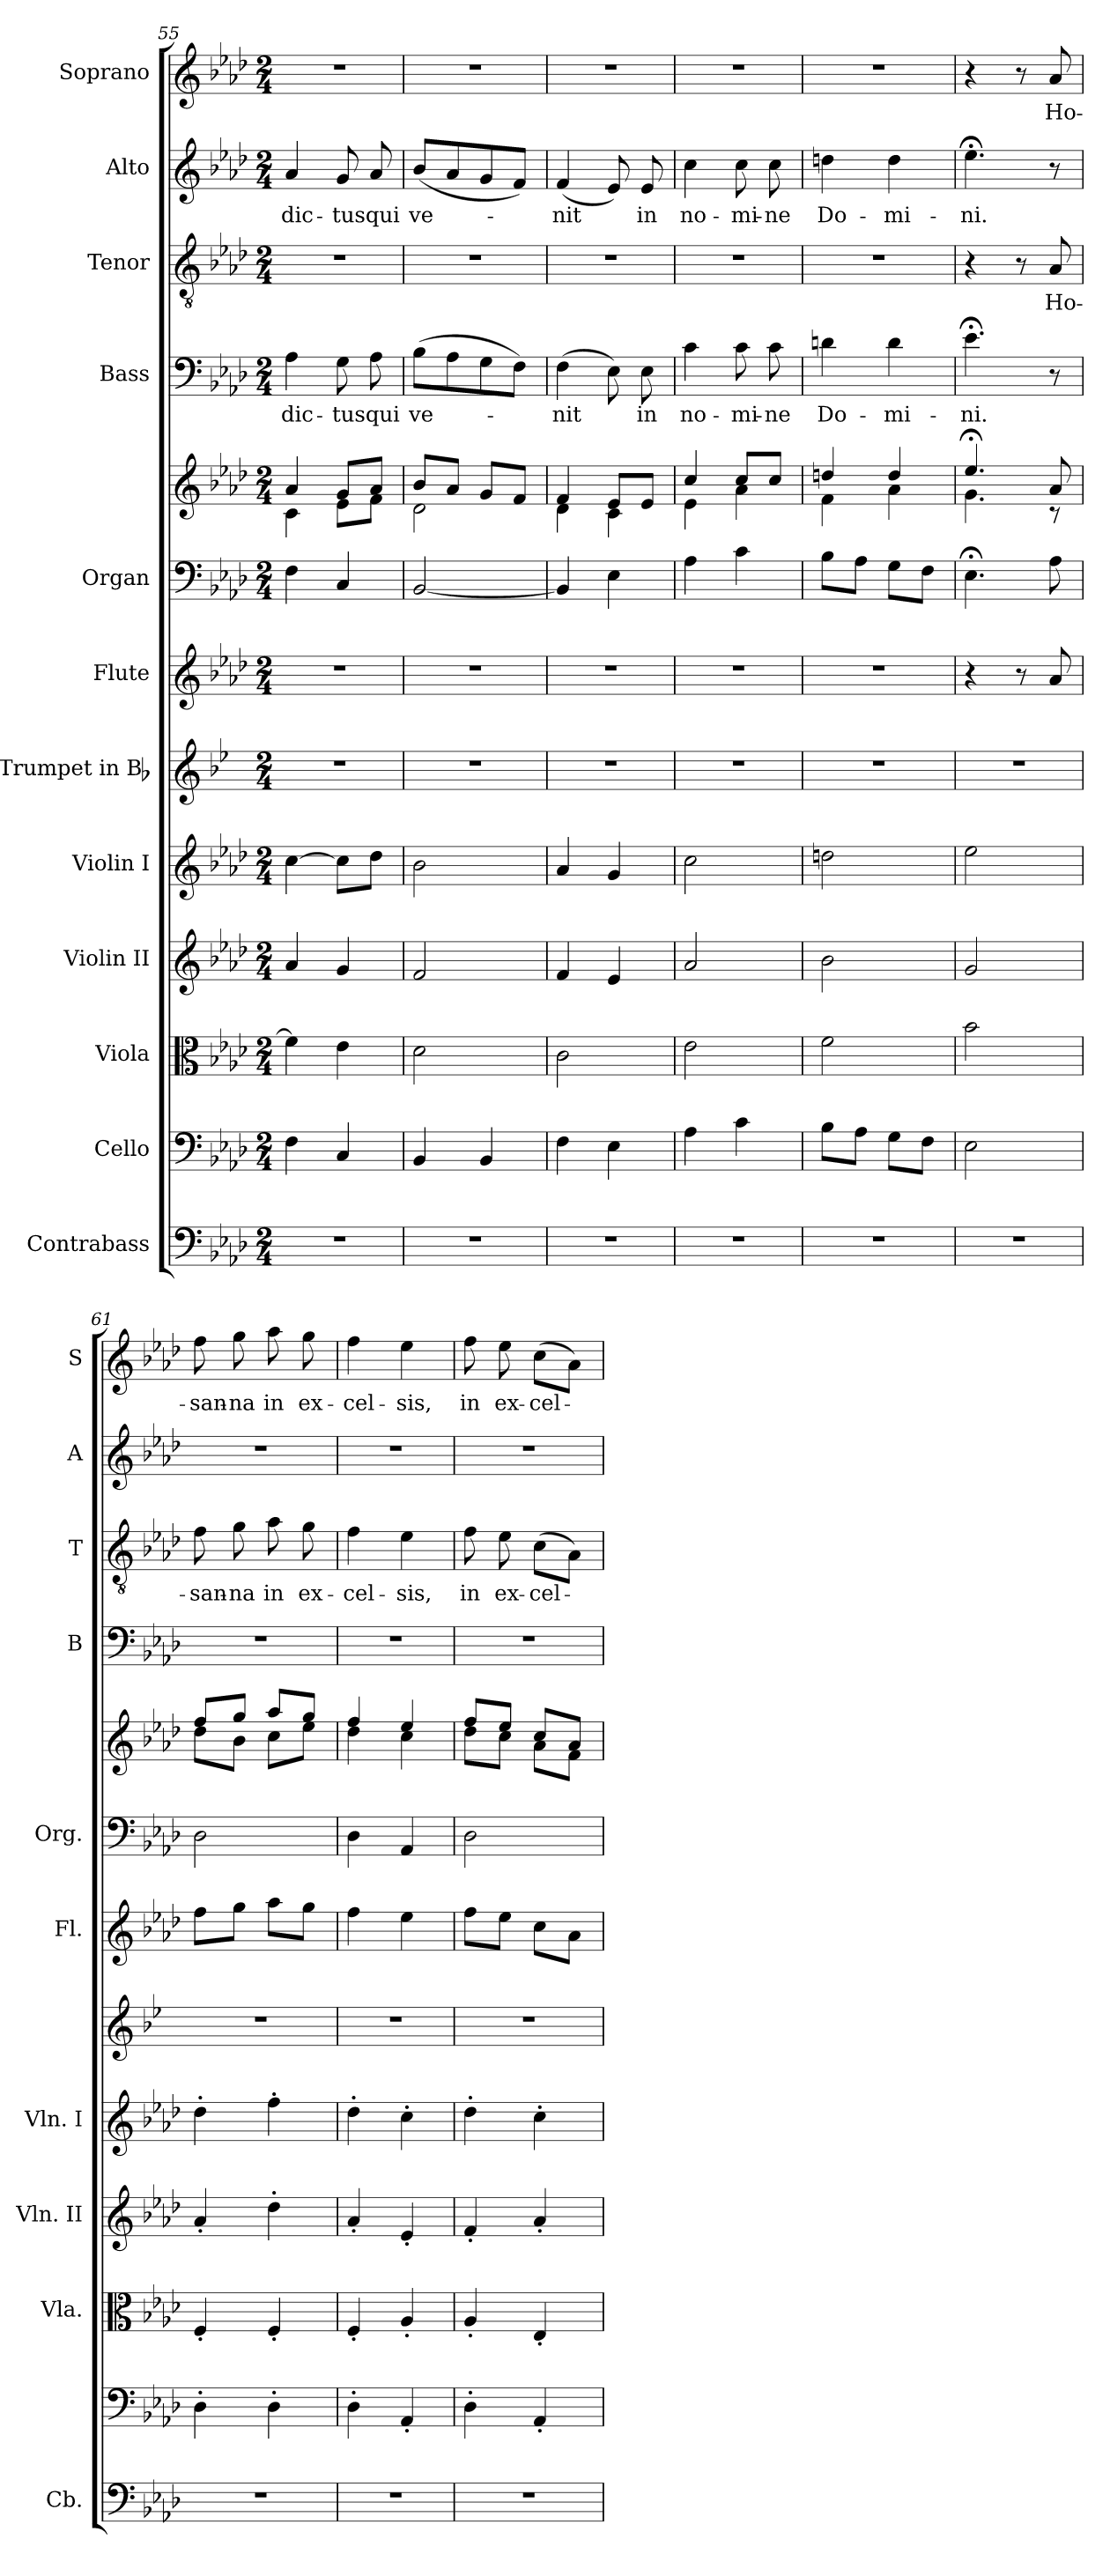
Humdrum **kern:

**kern	**kern	**kern	**kern	**kern	**kern	**kern	**kern	**kern	**kern	**text	**kern	**text	**kern	**text	**kern	**text
*part12	*part11	*part10	*part9	*part8	*part7	*part6	*part5	*part5	*part4	*part4	*part3	*part3	*part2	*part2	*part1	*part1
*staff13	*staff12	*staff11	*staff10	*staff9	*staff8	*staff7	*staff6	*staff5	*staff4	*staff4	*staff3	*staff3	*staff2	*staff2	*staff1	*staff1
*I"Contrabass	*I"Cello	*I"Viola	*I"Violin II	*I"Violin I	*I"Trumpet in Bb	*I"Flute	*I"Organ	*	*I"Bass	*	*I"Tenor	*	*I"Alto	*	*I"Soprano	*
*I'Cb.	*	*I'Vla.	*I'Vln. II	*I'Vln. I	*	*I'Fl.	*I'Org.	*	*I'B	*	*I'T	*	*I'A	*	*I'S	*
*clefF4	*clefF4	*clefC3	*clefG2	*clefG2	*clefG2	*clefG2	*clefF4	*clefG2	*clefF4	*	*clefGv2	*	*clefG2	*	*clefG2	*
*ITrd7c12	*	*	*	*	*ITrd1c2	*	*	*	*	*	*	*	*	*	*	*
*k[b-e-a-d-]	*k[b-e-a-d-]	*k[b-e-a-d-]	*k[b-e-a-d-]	*k[b-e-a-d-]	*k[b-e-a-d-]	*k[b-e-a-d-]	*k[b-e-a-d-]	*k[b-e-a-d-]	*k[b-e-a-d-]	*	*k[b-e-a-d-]	*	*k[b-e-a-d-]	*	*k[b-e-a-d-]	*
*A-:	*A-:	*A-:	*A-:	*A-:	*A-:	*A-:	*A-:	*A-:	*A-:	*	*A-:	*	*A-:	*	*A-:	*
*M2/4	*M2/4	*M2/4	*M2/4	*M2/4	*M2/4	*M2/4	*M2/4	*M2/4	*M2/4	*	*M2/4	*	*M2/4	*	*M2/4	*
=55	=55	=55	=55	=55	=55	=55	=55	=55	=55	=55	=55	=55	=55	=55	=55	=55
*	*	*	*	*	*	*	*	*^	*	*	*	*	*	*	*	*
!	!	!	!	!	!	!	!	!	!	!	!LO:LY:b	!	!	!	!LO:LY:b	!	!
2r	4F\	4f\]	4a-/	[4cc\	2r	2r	4F\	4a-/	4c\	4A-\	-dic-	2r	.	4a-/	-dic-	2r	.
!	!	!	!	!	!	!	!	!	!	!	!LO:LY:b	!	!	!	!LO:LY:b	!	!
.	4C/	4e-\	4g/	8cc\L]	.	.	4C/	8g/L	8e-\L	8G\	-tus	.	.	8g/	-tus	.	.
!	!	!	!	!	!	!	!	!	!	!	!LO:LY:b	!	!	!	!LO:LY:b	!	!
.	.	.	.	8dd-\J	.	.	.	8a-/J	8f\J	8A-\	qui	.	.	8a-/	qui	.	.
=56	=56	=56	=56	=56	=56	=56	=56	=56	=56	=56	=56	=56	=56	=56	=56	=56	=56
!	!	!	!	!	!	!	!	!	!	!	!LO:LY:b	!	!	!	!LO:LY:b	!	!
2r	4BB-/	2d-\	2f/	2b-\	2r	2r	[2BB-/	8b-/L	2d-\	(>8B-\L	ve-	2r	.	(<8b-/L	ve-	2r	.
.	.	.	.	.	.	.	.	8a-/J	.	8A-\	.	.	.	8a-/	.	.	.
.	4BB-/	.	.	.	.	.	.	8g/L	.	8G\	.	.	.	8g/	.	.	.
.	.	.	.	.	.	.	.	8f/J	.	8F\J)	.	.	.	8f/J)	.	.	.
=57	=57	=57	=57	=57	=57	=57	=57	=57	=57	=57	=57	=57	=57	=57	=57	=57	=57
!	!	!	!	!	!	!	!	!	!	!	!LO:LY:b	!	!	!	!LO:LY:b	!	!
2r	4F\	2c\	4f/	4a-/	2r	2r	4BB-/]	4f/	4d-\	(>4F\	-nit	2r	.	(<4f/	-nit	2r	.
.	4E-\	.	4e-/	4g/	.	.	4E-\	8e-/L	4c\	8E-\)	.	.	.	8e-/)	.	.	.
!	!	!	!	!	!	!	!	!	!	!	!LO:LY:b	!	!	!	!LO:LY:b	!	!
.	.	.	.	.	.	.	.	8e-/J	.	8E-\	in	.	.	8e-/	in	.	.
=58	=58	=58	=58	=58	=58	=58	=58	=58	=58	=58	=58	=58	=58	=58	=58	=58	=58
!	!	!	!	!	!	!	!	!	!	!	!LO:LY:b	!	!	!	!LO:LY:b	!	!
2r	4A-\	2e-\	2a-/	2cc\	2r	2r	4A-\	4cc/	4e-\	4c\	no-	2r	.	4cc\	no-	2r	.
!	!	!	!	!	!	!	!	!	!	!	!LO:LY:b	!	!	!	!LO:LY:b	!	!
.	4c\	.	.	.	.	.	4c\	8cc/L	4a-\	8c\	-mi-	.	.	8cc\	-mi-	.	.
!	!	!	!	!	!	!	!	!	!	!	!LO:LY:b	!	!	!	!LO:LY:b	!	!
.	.	.	.	.	.	.	.	8cc/J	.	8c\	-ne	.	.	8cc\	-ne	.	.
=59	=59	=59	=59	=59	=59	=59	=59	=59	=59	=59	=59	=59	=59	=59	=59	=59	=59
!	!	!	!	!	!	!	!	!	!	!	!LO:LY:b	!	!	!	!LO:LY:b	!	!
2r	8B-\L	2f\	2b-\	2ddn\	2r	2r	8B-\L	4ddn/	4f\	4dn\	Do-	2r	.	4ddn\	Do-	2r	.
.	8A-\J	.	.	.	.	.	8A-\J	.	.	.	.	.	.	.	.	.	.
!	!	!	!	!	!	!	!	!	!	!	!LO:LY:b	!	!	!	!LO:LY:b	!	!
.	8G\L	.	.	.	.	.	8G\L	4dd/	4a-\	4d\	-mi-	.	.	4dd\	-mi-	.	.
.	8F\J	.	.	.	.	.	8F\J	.	.	.	.	.	.	.	.	.	.
=60	=60	=60	=60	=60	=60	=60	=60	=60	=60	=60	=60	=60	=60	=60	=60	=60	=60
!	!	!	!	!	!	!	!	!	!	!	!LO:LY:b	!	!	!	!LO:LY:b	!	!
2r	2E-\	2b-\	2g/	2ee-\	2r	4r	4.E-;<\	4.ee-;</	4.g\	4.e-;<\	-ni.	4r	.	4.ee-;<\	-ni.	4r	.
.	.	.	.	.	.	8r	.	.	.	.	.	8r	.	.	.	8r	.
!	!	!	!	!	!	!	!	!	!	!	!	!	!LO:LY:b	!	!	!	!LO:LY:b
.	.	.	.	.	.	8a-/	8A-\	8a-/	8rc	8r	.	8A-/	Ho-	8r	.	8a-/	Ho-
=61	=61	=61	=61	=61	=61	=61	=61	=61	=61	=61	=61	=61	=61	=61	=61	=61	=61
!	!	!	!	!	!	!	!	!	!	!	!	!	!LO:LY:b	!	!	!	!LO:LY:b
2r	4D-'>\	4F'</	4a-'</	4dd-'>\	2r	8ff\L	2D-\	8ff/L	8dd-\L	2r	.	8f\	-san-	2r	.	8ff\	-san-
!	!	!	!	!	!	!	!	!	!	!	!	!	!LO:LY:b	!	!	!	!LO:LY:b
.	.	.	.	.	.	8gg\J	.	8gg/J	8b-\J	.	.	8g\	-na	.	.	8gg\	-na
!	!	!	!	!	!	!	!	!	!	!	!	!	!LO:LY:b	!	!	!	!LO:LY:b
.	4D-'>\	4F'</	4dd-'>\	4ff'>\	.	8aa-\L	.	8aa-/L	8cc\L	.	.	8a-\	in	.	.	8aa-\	in
!	!	!	!	!	!	!	!	!	!	!	!	!	!LO:LY:b	!	!	!	!LO:LY:b
.	.	.	.	.	.	8gg\J	.	8gg/J	8ee-\J	.	.	8g\	ex-	.	.	8gg\	ex-
=62	=62	=62	=62	=62	=62	=62	=62	=62	=62	=62	=62	=62	=62	=62	=62	=62	=62
!	!	!	!	!	!	!	!	!	!	!	!	!	!LO:LY:b	!	!	!	!LO:LY:b
2r	4D-'>\	4F'</	4a-'</	4dd-'>\	2r	4ff\	4D-\	4ff/	4dd-\	2r	.	4f\	-cel-	2r	.	4ff\	-cel-
!	!	!	!	!	!	!	!	!	!	!	!	!	!LO:LY:b	!	!	!	!LO:LY:b
.	4AA-'</	4A-'</	4e-'</	4cc'>\	.	4ee-\	4AA-/	4ee-/	4cc\	.	.	4e-\	-sis,	.	.	4ee-\	-sis,
=63	=63	=63	=63	=63	=63	=63	=63	=63	=63	=63	=63	=63	=63	=63	=63	=63	=63
!	!	!	!	!	!	!	!	!	!	!	!	!	!LO:LY:b	!	!	!	!LO:LY:b
2r	4D-'>\	4A-'</	4f'</	4dd-'>\	2r	8ff\L	2D-\	8ff/L	8dd-\L	2r	.	8f\	in	2r	.	8ff\	in
!	!	!	!	!	!	!	!	!	!	!	!	!	!LO:LY:b	!	!	!	!LO:LY:b
.	.	.	.	.	.	8ee-\J	.	8ee-/J	8cc\J	.	.	8e-\	ex-	.	.	8ee-\	ex-
!	!	!	!	!	!	!	!	!	!	!	!	!	!LO:LY:b	!	!	!	!LO:LY:b
.	4AA-'</	4E-'</	4a-'</	4cc'>\	.	8cc\L	.	8cc/L	8a-\L	.	.	(>8c\L	-cel-	.	.	(>8cc\L	-cel-
.	.	.	.	.	.	8a-\J	.	8a-/J	8f\J	.	.	8A-\J)	.	.	.	8a-\J)	.
*	*	*	*	*	*	*	*	*v	*v	*	*	*	*	*	*	*	*
=	=	=	=	=	=	=	=	=	=	=	=	=	=	=	=	=
*-	*-	*-	*-	*-	*-	*-	*-	*-	*-	*-	*-	*-	*-	*-	*-	*-
